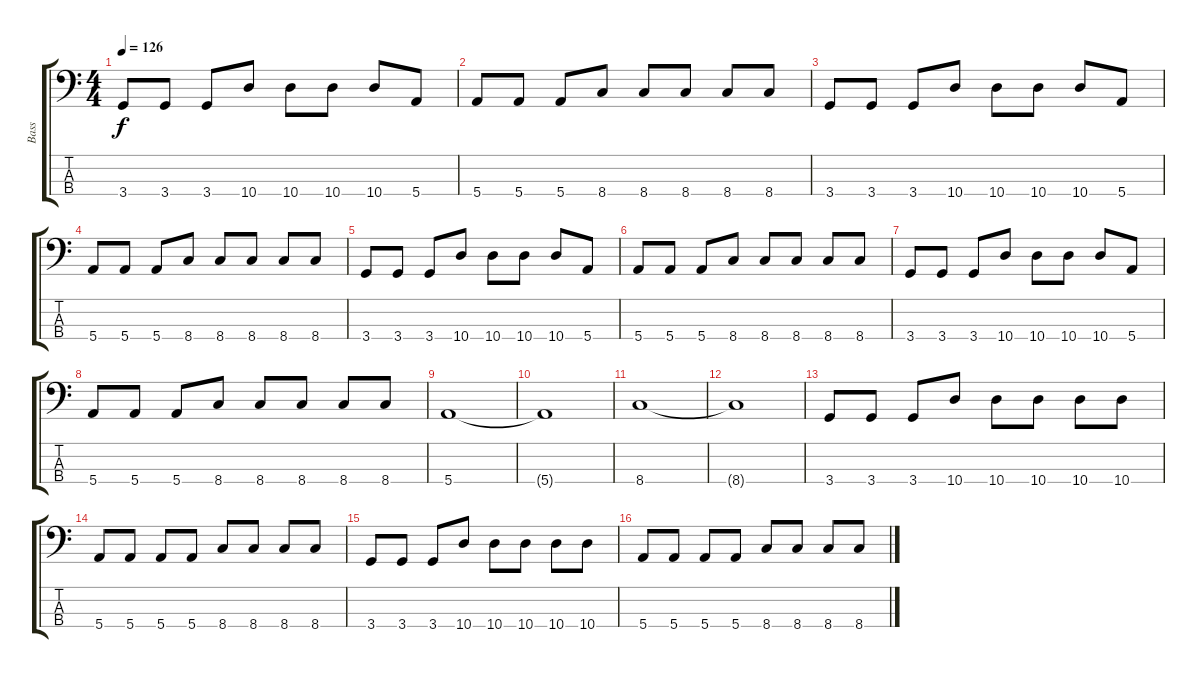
\track ("Bass" "Bass") {instrument electricbassfinger}
\staff {score tabs}
\tuning (G2 D2 A1 E1) {hide}
\ts (4 4)
\tempo 126
\clef f4
\ks c
3.4.8{dy f} 3.4.8 3.4.8 10.4.8 10.4.8 10.4.8 10.4.8 5.4.8 |
5.4.8 5.4.8 5.4.8 8.4.8 8.4.8 8.4.8 8.4.8 8.4.8 |
3.4.8 3.4.8 3.4.8 10.4.8 10.4.8 10.4.8 10.4.8 5.4.8 |
5.4.8 5.4.8 5.4.8 8.4.8 8.4.8 8.4.8 8.4.8 8.4.8 |
3.4.8 3.4.8 3.4.8 10.4.8 10.4.8 10.4.8 10.4.8 5.4.8 |
5.4.8 5.4.8 5.4.8 8.4.8 8.4.8 8.4.8 8.4.8 8.4.8 |
3.4.8 3.4.8 3.4.8 10.4.8 10.4.8 10.4.8 10.4.8 5.4.8 |
5.4.8 5.4.8 5.4.8 8.4.8 8.4.8 8.4.8 8.4.8 8.4.8 |
5.4.1 |
5.4{t}.1 |
8.4.1 |
8.4{t}.1 |
3.4.8 3.4.8 3.4.8 10.4.8 10.4.8 10.4.8 10.4.8 10.4.8 |
5.4.8 5.4.8 5.4.8 5.4.8 8.4.8 8.4.8 8.4.8 8.4.8 |
3.4.8 3.4.8 3.4.8 10.4.8 10.4.8 10.4.8 10.4.8 10.4.8 |
5.4.8 5.4.8 5.4.8 5.4.8 8.4.8 8.4.8 8.4.8 8.4.8
